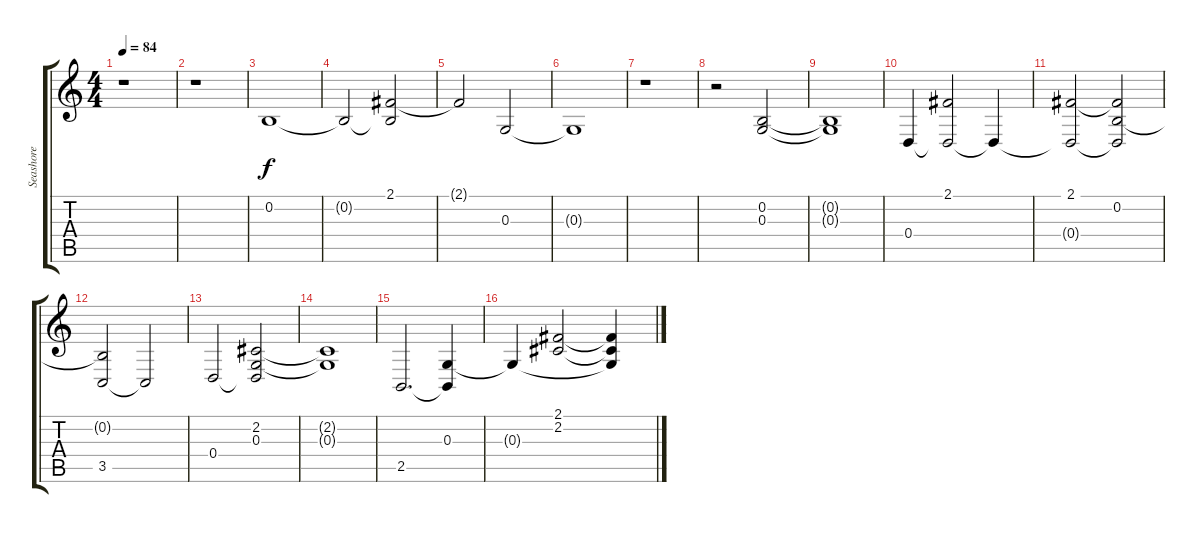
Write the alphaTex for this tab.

\track ("Seashore" "Seashore") {instrument seashore}
\staff {score tabs}
\tuning (E4 B3 G3 D3 A2 E2) {hide}
\ts (4 4)
\tempo 84
\clef g2
\ks c
r.1{dy f} |
r.1 |
0.2.1 |
0.2{t}.2 (2.1 0.2{t}).2 |
2.1{t}.2 0.3.2 |
0.3{t}.1 |
r.1 |
r.2 (0.2 0.3).2 |
(0.2{t} 0.3{t}).1 |
0.4.4 (2.1 0.4{t}).2 0.4{t}.4 |
(2.1 0.4{t}).2 (2.1{t} 0.2 0.4{t}).2 |
(0.2{t} 3.5).2 3.5{t}.2 |
0.4.2 (2.2 0.3 0.4{t}).2 |
(2.2{t} 0.3{t}).1 |
2.5.2{d} (0.3 2.5{t}).4 |
0.3{t}.4 (2.1 2.2).2 (2.1{t} 2.2{t} 0.3{t}).4
